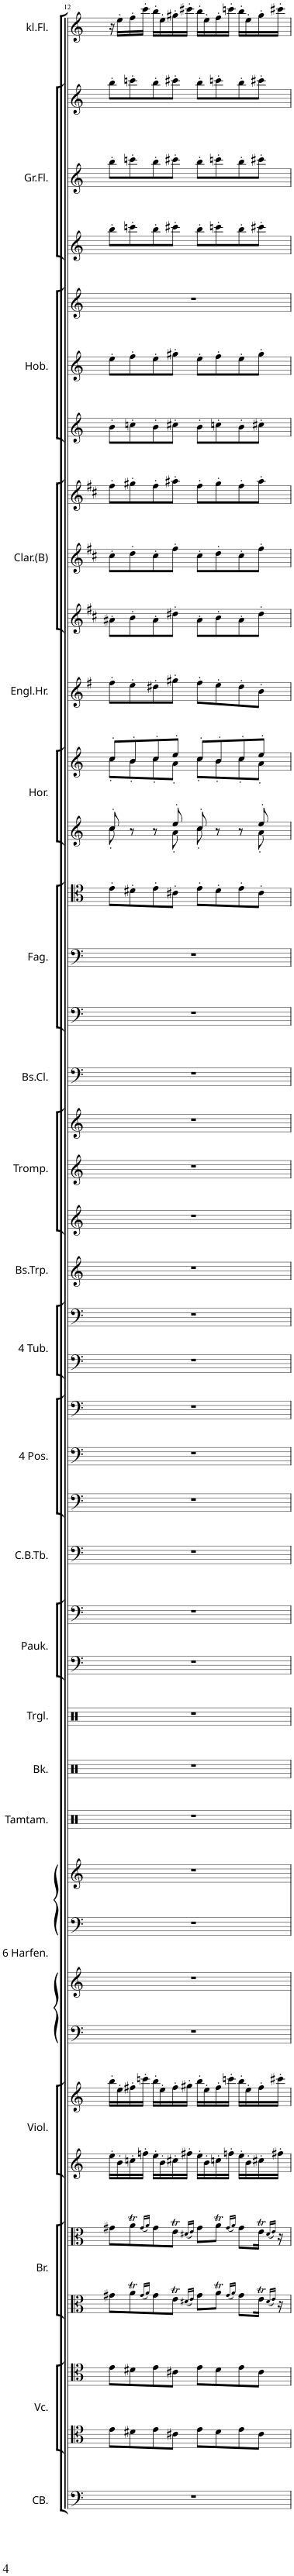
**kern	**kern	**kern	**kern	**kern	**kern	**kern	**kern	**kern	**kern	**kern	**kern	**kern	**kern	**kern	**kern	**kern	**kern	**kern	**kern	**kern	**kern	**kern	**kern	**kern	**kern	**kern	**kern	**kern	**kern	**kern	**kern	**kern	**kern	**kern	**kern	**kern	**kern	**kern	**kern	**kern	**kern	**kern
*part41	*part40	*part39	*part38	*part37	*part36	*part35	*part34	*part34	*part33	*part33	*part32	*part31	*part30	*part29	*part28	*part27	*part26	*part25	*part24	*part23	*part22	*part21	*part20	*part19	*part18	*part17	*part16	*part15	*part14	*part13	*part12	*part11	*part10	*part9	*part8	*part7	*part6	*part5	*part4	*part3	*part2	*part1
*staff43	*staff42	*staff41	*staff40	*staff39	*staff38	*staff37	*staff36	*staff35	*staff34	*staff33	*staff32	*staff31	*staff30	*staff29	*staff28	*staff27	*staff26	*staff25	*staff24	*staff23	*staff22	*staff21	*staff20	*staff19	*staff18	*staff17	*staff16	*staff15	*staff14	*staff13	*staff12	*staff11	*staff10	*staff9	*staff8	*staff7	*staff6	*staff5	*staff4	*staff3	*staff2	*staff1
*I"Contrabasse.	*I"Violoncellos	*I"Violoncelle.	*I"Violas	*I"Bratschen.	*I"Violins	*I"Violinen.	*I"Harp	*	*I"6 Harfen.	*	*I"Tamtam.	*I"Becken.	*I"Triangel.	*I"Timpani	*I"Pauken.	*I"Contrabass Tuben.	*I"Trombone	*I"4 Posaunen.	*I"Tenor Trombone	*I"Tuba	*I"4 Tuben.	*I"Bass Trompetten.	*I"C Trumpet	*I"Trompetten.	*I"C Trumpet	*I"Bass Clarinetten.	*I"Bassoon	*I"Fagotte.	*I"Bassoon	*I"Horn in F	*I"Horner.	*I"Englishes Horn.	*I"Bb Clarinet	*I"Clarinetten. (B)	*I"Bb Clarinet	*I"Oboe	*I"Hoboen.	*I"Oboe	*I"Flute	*I"Floten.	*I"Flute	*I"Kleinen Floten.
*I'CB.	*	*I'Vc.	*	*I'Br.	*	*I'Viol.	*I'Hp	*	*I'6 Harfen.	*	*I'Tamtam.	*I'Bk.	*I'Trgl.	*I'Timp	*I'Pauk.	*I'C.B.Tb.	*I'Trb	*I'4 Pos.	*I'Trb	*I'Tba	*I'4 Tub.	*I'Bs.Trp.	*I'Tpt	*I'Tromp.	*I'Tpt	*I'Bs.Cl.	*I'Bsn	*I'Fag.	*I'Bsn	*I'Hn	*I'Hor.	*I'Engl.Hr.	*I'Cl	*I'Clar.(B)	*I'Cl	*I'Ob	*I'Hob.	*I'Ob	*I'Fl	*	*I'Fl	*I'kl.Fl.
!!LO:PB:g=z
*clefF4	*clefC4	*clefC4	*clefC3	*clefC3	*clefG2	*clefG2	*clefF4	*clefG2	*clefF4	*clefG2	*clefX	*clefX	*clefX	*clefF4	*clefF4	*clefF4	*clefF4	*clefF4	*clefF4	*clefF4	*clefF4	*clefG2	*clefG2	*clefG2	*clefG2	*clefF4	*clefF4	*clefF4	*clefC4	*clefG2	*clefG2	*clefG2	*clefG2	*clefG2	*clefG2	*clefG2	*clefG2	*clefG2	*clefG2	*clefG2	*clefG2	*clefG2
*Trd7c12	*	*	*	*	*	*	*	*	*	*	*	*	*	*	*	*	*	*	*	*	*	*Trd8c14	*	*	*	*Trd8c14	*	*	*	*Trd4c7	*Trd4c7	*Trd4c7	*Trd1c2	*Trd1c2	*Trd1c2	*	*	*	*	*	*	*Trd-7c-12
*k[]	*k[]	*k[]	*k[]	*k[]	*k[]	*k[]	*k[]	*k[]	*k[]	*k[]	*k[]	*k[]	*k[]	*k[]	*k[]	*k[]	*k[]	*k[]	*k[]	*k[]	*k[]	*k[]	*k[]	*k[]	*k[]	*k[]	*k[]	*k[]	*k[]	*k[]	*k[]	*k[f#]	*k[f#c#]	*k[f#c#]	*k[f#c#]	*k[]	*k[]	*k[]	*k[]	*k[]	*k[]	*k[]
*M4/4	*M4/4	*M4/4	*M4/4	*M4/4	*M4/4	*M4/4	*M4/4	*M4/4	*M4/4	*M4/4	*M4/4	*M4/4	*M4/4	*M4/4	*M4/4	*M4/4	*M4/4	*M4/4	*M4/4	*M4/4	*M4/4	*M4/4	*M4/4	*M4/4	*M4/4	*M4/4	*M4/4	*M4/4	*M4/4	*M4/4	*M4/4	*M4/4	*M4/4	*M4/4	*M4/4	*M4/4	*M4/4	*M4/4	*M4/4	*M4/4	*M4/4	*M4/4
=12	=12	=12	=12	=12	=12	=12	=12	=12	=12	=12	=12	=12	=12	=12	=12	=12	=12	=12	=12	=12	=12	=12	=12	=12	=12	=12	=12	=12	=12	=12	=12	=12	=12	=12	=12	=12	=12	=12	=12	=12	=12	=12
*	*	*	*	*	*	*	*	*	*	*	*	*	*	*	*	*	*	*	*	*	*	*	*	*	*	*	*	*	*	*^	*^	*	*	*	*	*	*	*	*	*	*	*
1r	8e\L	8e\L	8g#X\L	8g#X\L	16ee'\LL	16bb'\LL	1r	1r	1r	1r	1r	1r	1r	1r	1r	1r	1r	1r	1r	1r	1r	1r	1r	1r	1r	1r	1r	1r	8e'\L	8cc'/	8cc'\L	8cc'/L	8cc'\L	8ff#'\L	8a#X'\L	8cc#'\L	8ff#'\L	8b'\L	8ee'\L	1r	8bb'\L	8bb'\L	8bb'\L	16r
.	.	.	.	.	16b'\	16ee'\	.	.	.	.	.	.	.	.	.	.	.	.	.	.	.	.	.	.	.	.	.	.	.	.	.	.	.	.	.	.	.	.	.	.	.	.	.	16ee'\LL
.	8d#X\	8d#X\	8aT\	8aT\	16ccn'\	16ff#X'\	.	.	.	.	.	.	.	.	.	.	.	.	.	.	.	.	.	.	.	.	.	.	8d#X'\	8r	4ryy	8b'/	8b'\	8ee'\	8b'\	8dd'\	8gg#X'\	8ccn'\	8ff'\	.	8cccn'\	8cccn'\	8cccn'\	16ff'\
.	.	.	.	.	16ffn'\JJ	16cccn'\JJ	.	.	.	.	.	.	.	.	.	.	.	.	.	.	.	.	.	.	.	.	.	.	.	.	.	.	.	.	.	.	.	.	.	.	.	.	.	16ccc'\JJ
.	.	.	(16qg#/LL	(16qg#/LL	.	.	.	.	.	.	.	.	.	.	.	.	.	.	.	.	.	.	.	.	.	.	.	.	.	.	.	.	.	.	.	.	.	.	.	.	.	.	.	.
.	.	.	16qa/JJ)	16qa/JJ)	.	.	.	.	.	.	.	.	.	.	.	.	.	.	.	.	.	.	.	.	.	.	.	.	.	.	.	.	.	.	.	.	.	.	.	.	.	.	.	.
.	8e\	8e\	8g#\	8g#\	16ee'\LL	16bb'\LL	.	.	.	.	.	.	.	.	.	.	.	.	.	.	.	.	.	.	.	.	.	.	8e'\	8r	.	8cc'/	8cc'\	8dd#X'\	8a#'\	8cc#'\	8ff#'\	8b'\	8ee'\	.	8bb'\	8bb'\	8bb'\	16bb'\LL
.	.	.	.	.	16b'\	16ee'\	.	.	.	.	.	.	.	.	.	.	.	.	.	.	.	.	.	.	.	.	.	.	.	.	.	.	.	.	.	.	.	.	.	.	.	.	.	16ee'\
.	8c#X\J	8c#X\J	8et\J	8et\J	16cc#X'\	16ff#'\	.	.	.	.	.	.	.	.	.	.	.	.	.	.	.	.	.	.	.	.	.	.	8c#X'\J	8ee'/	8a'\J	8ee'/J	8a'\J	8gg#X'\J	8dd#X'\J	8ff#'\J	8aa#X'\J	8cc#X'\J	8gg#X'\J	.	8ccc#X'\J	8ccc#X'\J	8ccc#X'\J	16gg#X'\
.	.	.	.	.	16ff#X'\JJ	16gg#X'\JJ	.	.	.	.	.	.	.	.	.	.	.	.	.	.	.	.	.	.	.	.	.	.	.	.	.	.	.	.	.	.	.	.	.	.	.	.	.	16ccc#X'\JJ
.	.	.	(16qd#X/LL	(16qd#X/LL	.	.	.	.	.	.	.	.	.	.	.	.	.	.	.	.	.	.	.	.	.	.	.	.	.	.	.	.	.	.	.	.	.	.	.	.	.	.	.	.
.	.	.	16qe/JJ)	16qe/JJ)	.	.	.	.	.	.	.	.	.	.	.	.	.	.	.	.	.	.	.	.	.	.	.	.	.	.	.	.	.	.	.	.	.	.	.	.	.	.	.	.
.	8e\L	8e\L	8g#\L	8g#\L	16ee'\LL	16bb'\LL	.	.	.	.	.	.	.	.	.	.	.	.	.	.	.	.	.	.	.	.	.	.	8e'\L	8cc'/	8cc'\L	8cc'/L	8cc'\L	8ff#'\L	8a#'\L	8cc#'\L	8ff#'\L	8b'\L	8ee'\L	.	8bb'\L	8bb'\L	8bb'\L	16bb'\LL
.	.	.	.	.	16b'\	16ee'\	.	.	.	.	.	.	.	.	.	.	.	.	.	.	.	.	.	.	.	.	.	.	.	.	.	.	.	.	.	.	.	.	.	.	.	.	.	16ee'\
.	8d#\	8d#\	8aT\J	8aT\J	16ccn'\	16ff#'\	.	.	.	.	.	.	.	.	.	.	.	.	.	.	.	.	.	.	.	.	.	.	8d#'\	8r	4ryy	8b'/	8b'\	8ee'\	8b'\	8dd'\	8gg#'\	8ccn'\	8ff'\	.	8cccn'\	8cccn'\	8cccn'\	16ff'\
.	.	.	.	.	16ffn'\JJ	16cccn'\JJ	.	.	.	.	.	.	.	.	.	.	.	.	.	.	.	.	.	.	.	.	.	.	.	.	.	.	.	.	.	.	.	.	.	.	.	.	.	16cccn'\JJ
.	.	.	(16qg#/LL	(16qg#/LL	.	.	.	.	.	.	.	.	.	.	.	.	.	.	.	.	.	.	.	.	.	.	.	.	.	.	.	.	.	.	.	.	.	.	.	.	.	.	.	.
.	.	.	16qa/JJ)	16qa/JJ)	.	.	.	.	.	.	.	.	.	.	.	.	.	.	.	.	.	.	.	.	.	.	.	.	.	.	.	.	.	.	.	.	.	.	.	.	.	.	.	.
.	8e\	8e\	8g#\L	8g#\L	16ee'\LL	16bb'\LL	.	.	.	.	.	.	.	.	.	.	.	.	.	.	.	.	.	.	.	.	.	.	8e'\	8r	.	8cc'/	8cc'\	8dd#'\	8a#'\	8cc#'\	8ff#'\	8b'\	8ee'\	.	8bb'\	8bb'\	8bb'\	16bb'\LL
.	.	.	.	.	16b'\	16ee'\	.	.	.	.	.	.	.	.	.	.	.	.	.	.	.	.	.	.	.	.	.	.	.	.	.	.	.	.	.	.	.	.	.	.	.	.	.	16ee'\
.	8c#\J	8c#\J	16et\Jk	16et\Jk	16cc#X'\	16ff#'\	.	.	.	.	.	.	.	.	.	.	.	.	.	.	.	.	.	.	.	.	.	.	8c#'\J	8ee'/	8a'\J	8ee'/J	8a'\J	8b'\J	8dd#'\J	8ff#'\J	8aa#'\J	8cc#X'\J	8gg#'\J	.	8ccc#X'\J	8ccc#X'\J	8ccc#X'\J	16gg#'\
.	.	.	(16qd#/LL	(16qd#/LL	.	.	.	.	.	.	.	.	.	.	.	.	.	.	.	.	.	.	.	.	.	.	.	.	.	.	.	.	.	.	.	.	.	.	.	.	.	.	.	.
.	.	.	16qe/JJ)	16qe/JJ)	.	.	.	.	.	.	.	.	.	.	.	.	.	.	.	.	.	.	.	.	.	.	.	.	.	.	.	.	.	.	.	.	.	.	.	.	.	.	.	.
.	.	.	16r	16r	16ff#X'\JJ	16ccc#X'\JJ	.	.	.	.	.	.	.	.	.	.	.	.	.	.	.	.	.	.	.	.	.	.	.	.	.	.	.	.	.	.	.	.	.	.	.	.	.	16ccc#X'\JJ
*	*	*	*	*	*	*	*	*	*	*	*	*	*	*	*	*	*	*	*	*	*	*	*	*	*	*	*	*	*	*v	*v	*	*	*	*	*	*	*	*	*	*	*	*	*
*	*	*	*	*	*	*	*	*	*	*	*	*	*	*	*	*	*	*	*	*	*	*	*	*	*	*	*	*	*	*	*v	*v	*	*	*	*	*	*	*	*	*	*	*
=	=	=	=	=	=	=	=	=	=	=	=	=	=	=	=	=	=	=	=	=	=	=	=	=	=	=	=	=	=	=	=	=	=	=	=	=	=	=	=	=	=	=
*-	*-	*-	*-	*-	*-	*-	*-	*-	*-	*-	*-	*-	*-	*-	*-	*-	*-	*-	*-	*-	*-	*-	*-	*-	*-	*-	*-	*-	*-	*-	*-	*-	*-	*-	*-	*-	*-	*-	*-	*-	*-	*-
